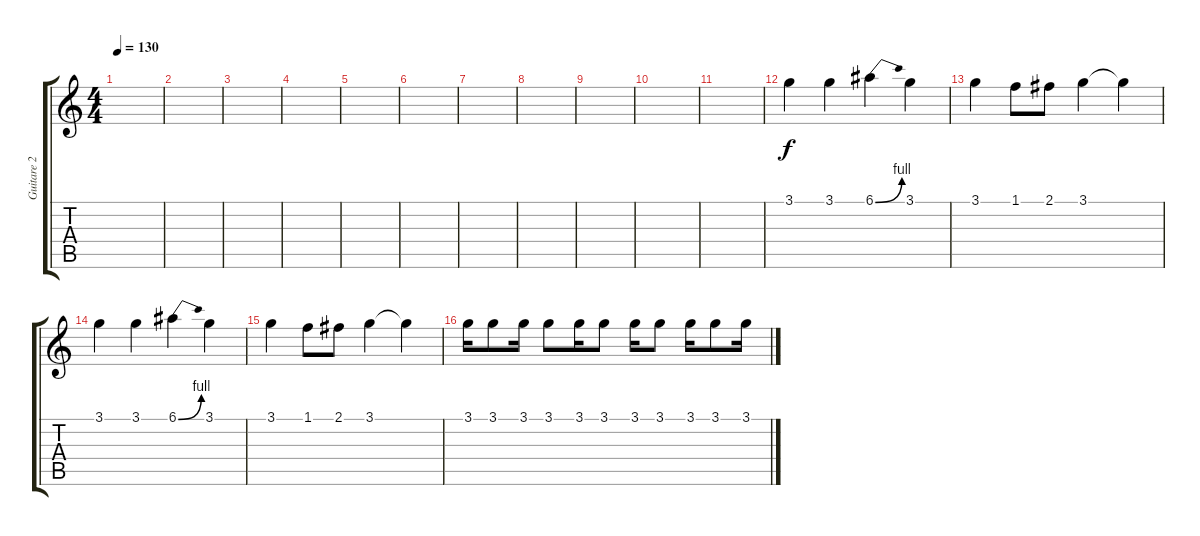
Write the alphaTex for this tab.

\track ("Guitare 2" "Guitare 2") {instrument overdrivenguitar}
\staff {score tabs}
\tuning (E4 B3 G3 D3 A2 E2) {hide}
\ts (4 4)
\tempo 130
\clef g2
\ks c
|
|
|
|
|
|
|
|
|
|
|
3.1.4 3.1.4 6.1{be (bend 0 0 60 4)}.4 3.1.4 |
3.1.4 1.1.8 2.1.8 3.1.4 3.1{t}.4 |
3.1.4 3.1.4 6.1{be (bend 0 0 60 4)}.4 3.1.4 |
3.1.4 1.1.8 2.1.8 3.1.4 3.1{t}.4 |
3.1.16 3.1.8 3.1.16 3.1.8 3.1.16 3.1.8 3.1.16 3.1.8 3.1.16 3.1.8 3.1.16
